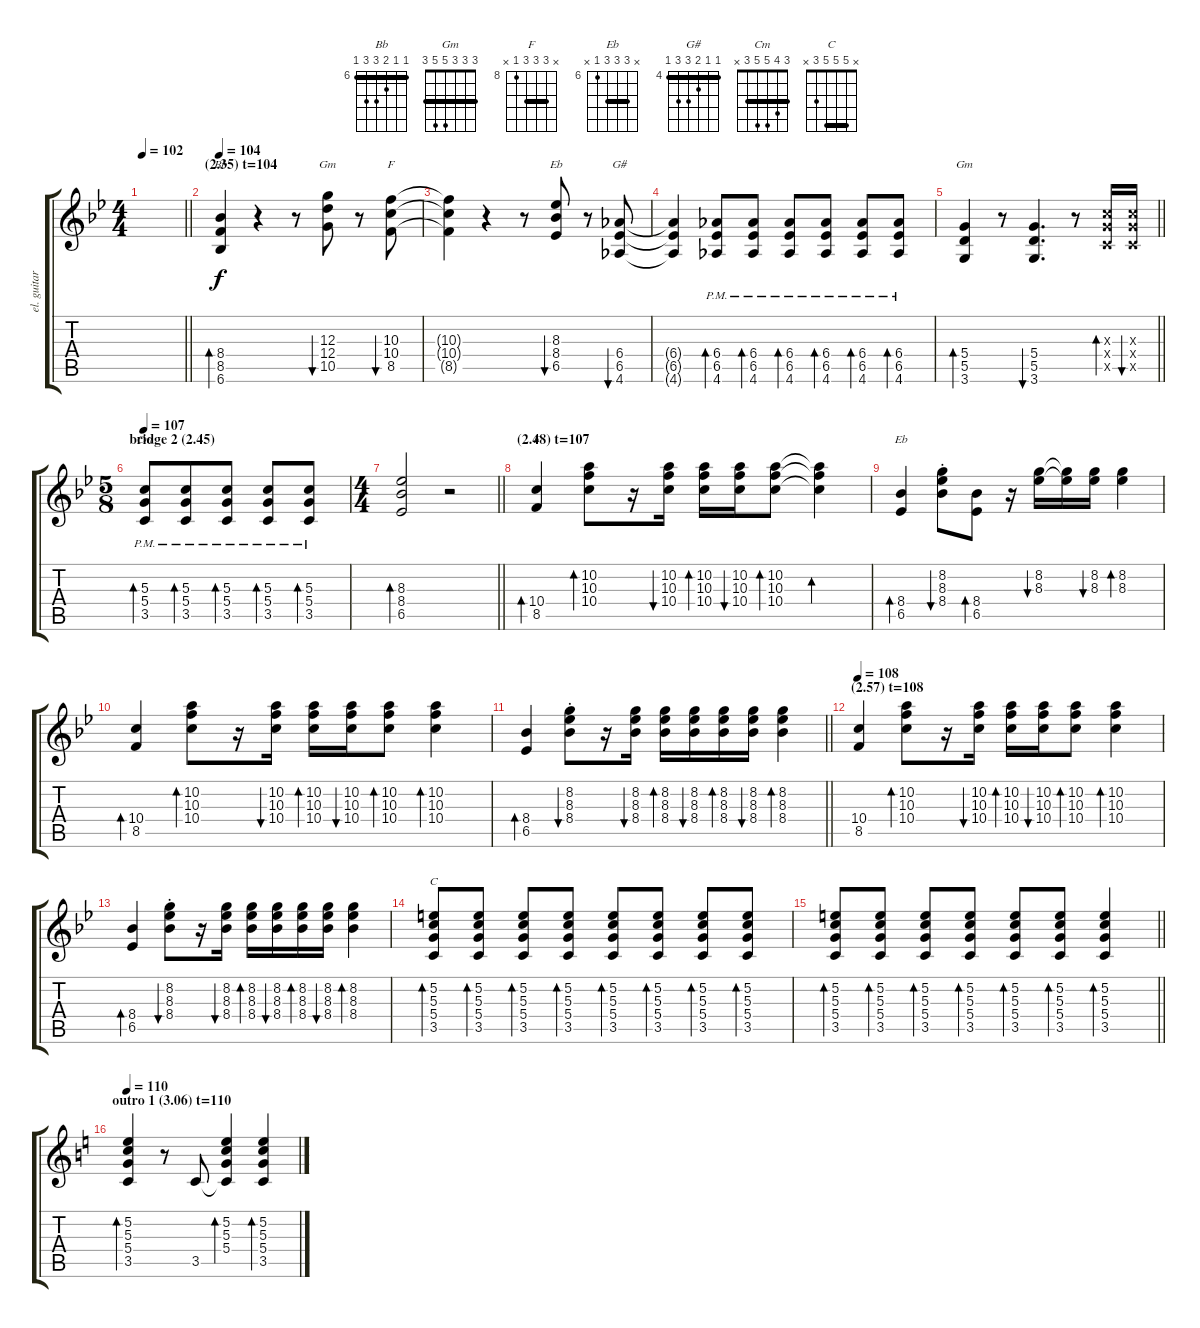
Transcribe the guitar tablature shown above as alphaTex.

\track ("el. guitar" "el. guitar") {instrument electricguitarjazz}
\staff {score tabs}
\tuning (E4 B3 G3 D3 A2 E2) {hide}
\chord ("Bb" 6 6 7 8 8 6) {firstfret 6 barre 6}
\chord ("Gm" 10 11 12 12 10 x) {firstfret 10 barre 10}
\chord ("F" 8 10 10 10 8 x) {firstfret 8 barre 8}
\chord ("Eb" 6 8 8 8 6 x) {firstfret 6 barre 6}
\chord ("G#" 4 4 5 6 6 4) {firstfret 4 barre 4}
\chord ("Gm" 3 3 3 5 5 3) {barre 3}
\chord ("Cm" 3 4 5 5 3 x) {barre 3}
\chord ("F" x 10 10 10 8 x) {firstfret 8 barre 10}
\chord ("Eb" x 8 8 8 6 x) {firstfret 6 barre 8}
\chord ("C" x 5 5 5 3 x) {barre 5}
\ts (4 4)
\tempo 102
\clef g2
\barLineRight lightlight
\ks bb
|
\section ("" "(2.35) t=104")
\tempo 104
(8.4 8.5 6.6).4{bd 30 ch "Bb"} r.4 r.8 (12.3 12.4 10.5).8{bu 30 ch "Gm"} r.8 (10.3 10.4 8.5).8{bu 30 ch "F"} |
(10.3{t} 10.4{t} 8.5{t}).4 r.4 r.8 (8.3 8.4 6.5).8{bu 30 ch "Eb"} r.8 (6.4 6.5 4.6).8{bu 30 ch "G#"} |
(6.4{t} 6.5{t} 4.6{t}).4 (6.4{pm} 6.5{pm} 4.6{pm}).8{bd 30} (6.4{pm} 6.5{pm} 4.6{pm}).8{bd 30} (6.4{pm} 6.5{pm} 4.6{pm}).8{bd 30} (6.4{pm} 6.5{pm} 4.6{pm}).8{bd 30} (6.4{pm} 6.5{pm} 4.6{pm}).8{bd 30} (6.4{pm} 6.5{pm} 4.6{pm}).8{bd 30} |
\barLineRight lightlight
(5.4 5.5 3.6).4{bd 30 ch "Gm"} r.8 (5.4 5.5 3.6).4{d bu 30} r.8 (5.3{x} 5.4{x} 3.5{x}).16{bd 30} (5.3{x} 5.4{x} 3.5{x}).16{bu 30} |
\ts (5 8)
\section ("" "bridge 2 (2.45)")
\tempo 107
(5.3{pm} 5.4{pm} 3.5{pm}).8{bd 30 ch "Cm"} (5.3{pm} 5.4{pm} 3.5{pm}).8{bd 30} (5.3{pm} 5.4{pm} 3.5{pm}).8{bd 30} (5.3{pm} 5.4{pm} 3.5{pm}).8{bd 30} (5.3{pm} 5.4{pm} 3.5{pm}).8{bd 30} |
\ts (4 4)
\barLineRight lightlight
(8.3 8.4 6.5).2{bd 30} r.2 |
\section ("" "(2.48) t=107")
(10.4 8.5).4{bd 30 ch "F" volume 10} (10.2 10.3 10.4).8{bd 30} r.16 (10.2 10.3 10.4).16{bu 30} (10.2 10.3 10.4).16{bd 30} (10.2 10.3 10.4).16{bu 30} (10.2 10.3 10.4).8{bd 30} (10.2{t} 10.3{t} 10.4{t}).4{bd 30} |
(8.4 6.5).4{bd 30 ch "Eb"} (8.2{st} 8.3{st} 8.4{st}).8{bu 30} (8.4 6.5).8{bd 30} r.16 (8.2 8.3).16{bu 30} (8.2{t} 8.3{t}).16 (8.2 8.3).16{bu 30} (8.2 8.3).4{bd 30} |
(10.4 8.5).4{bd 30} (10.2 10.3 10.4).8{bd 30} r.16 (10.2 10.3 10.4).16{bu 30} (10.2 10.3 10.4).16{bd 30} (10.2 10.3 10.4).16{bu 30} (10.2 10.3 10.4).8{bd 30} (10.2 10.3 10.4).4{bd 30} |
\barLineRight lightlight
(8.4 6.5).4{bd 30} (8.2{st} 8.3{st} 8.4{st}).8{bu 30} r.16 (8.2 8.3 8.4).16{bu 30} (8.2 8.3 8.4).16{bd 30} (8.2 8.3 8.4).16{bu 30} (8.2 8.3 8.4).16{bd 30} (8.2 8.3 8.4).16{bu 30} (8.2 8.3 8.4).4{bd 30} |
\section ("" "(2.57) t=108")
\tempo 108
(10.4 8.5).4 (10.2 10.3 10.4).8{bd 30} r.16 (10.2 10.3 10.4).16{bu 30} (10.2 10.3 10.4).16{bd 30} (10.2 10.3 10.4).16{bu 30} (10.2 10.3 10.4).8{bd 30} (10.2 10.3 10.4).4{bd 30} |
(8.4 6.5).4{bd 30} (8.2{st} 8.3{st} 8.4{st}).8{bu 30} r.16 (8.2 8.3 8.4).16{bu 30} (8.2 8.3 8.4).16{bd 30} (8.2 8.3 8.4).16{bu 30} (8.2 8.3 8.4).16{bd 30} (8.2 8.3 8.4).16{bu 30} (8.2 8.3 8.4).4{bd 30} |
(5.2 5.3 5.4 3.5).8{bd 30 ch "C"} (5.2 5.3 5.4 3.5).8{bd 30} (5.2 5.3 5.4 3.5).8{bd 30} (5.2 5.3 5.4 3.5).8{bd 30} (5.2 5.3 5.4 3.5).8{bd 30} (5.2 5.3 5.4 3.5).8{bd 30} (5.2 5.3 5.4 3.5).8{bd 30} (5.2 5.3 5.4 3.5).8{bd 30} |
\barLineRight lightlight
(5.2 5.3 5.4 3.5).8{bd 30} (5.2 5.3 5.4 3.5).8{bd 30} (5.2 5.3 5.4 3.5).8{bd 30} (5.2 5.3 5.4 3.5).8{bd 30} (5.2 5.3 5.4 3.5).8{bd 30} (5.2 5.3 5.4 3.5).8{bd 30} (5.2 5.3 5.4 3.5).4{bd 30} |
\section ("" "outro 1 (3.06) t=110")
\tempo 110
\ks c
(5.2 5.3 5.4 3.5).4{bd 30} r.8 3.5.8 (5.2 5.3 5.4 3.5{t}).4{bd 30} (5.2 5.3 5.4 3.5).4{bd 30}
